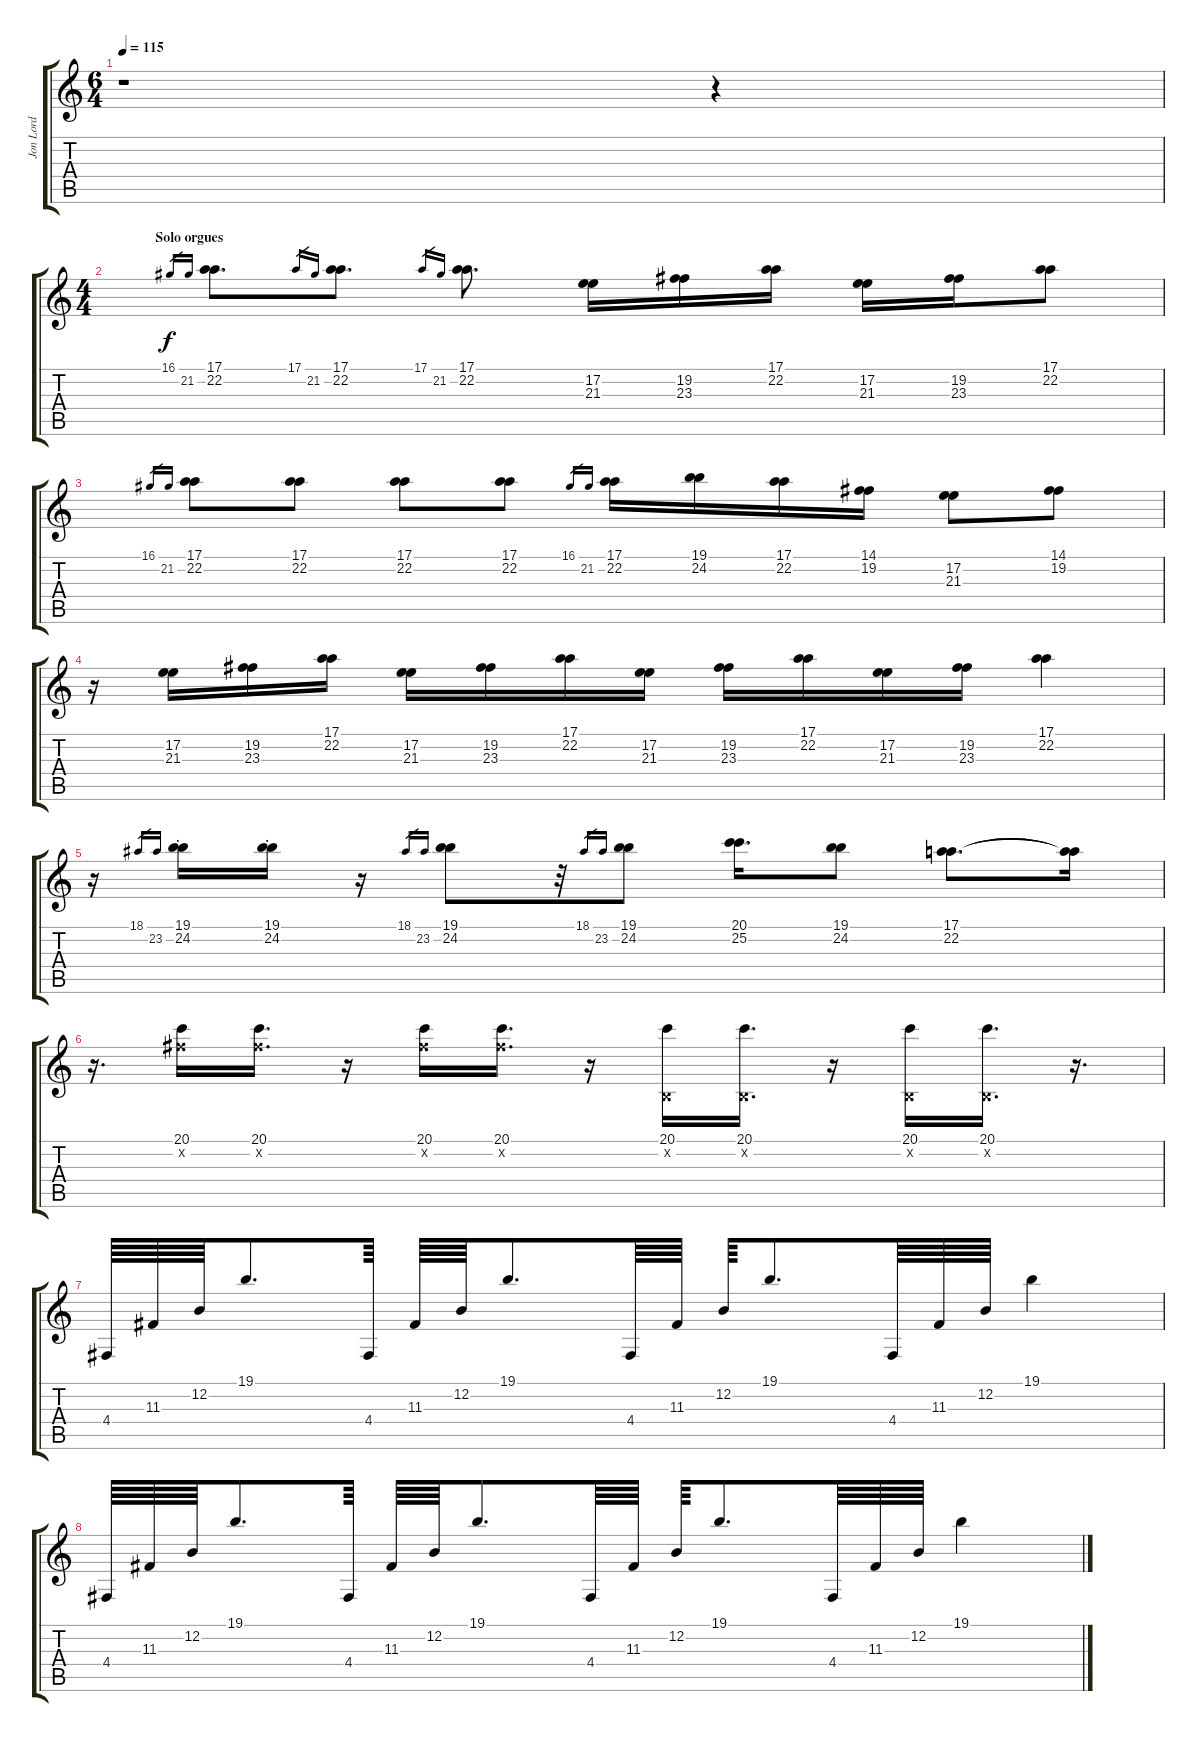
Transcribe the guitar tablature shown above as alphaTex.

\track ("Jon Lord" "Jon Lord") {instrument drawbarorgan}
\staff {score tabs}
\tuning (E4 B3 G3 D3 A2 E2) {hide}
\ts (6 4)
\tempo 115
\clef g2
\ks c
r.1{dy f} r.4 |
\ts (4 4)
\section ("" "Solo orgues")
16.1.16{gr} 21.2.16{gr} (17.1 22.2).8{d volume 13} 17.1.16{gr} 21.2.16{gr} (17.1 22.2).8{d} 17.1.16{gr} 21.2.16{gr} (17.1 22.2).8{d} (17.2 21.3).16 (19.2 23.3).16 (17.1 22.2).16 (17.2 21.3).16 (19.2 23.3).16 (17.1 22.2).8 |
16.1.16{gr} 21.2.16{gr} (17.1 22.2).8 (17.1 22.2).8 (17.1 22.2).8 (17.1 22.2).8 16.1.16{gr} 21.2.16{gr} (17.1 22.2).16 (19.1 24.2).16 (17.1 22.2).16 (14.1 19.2).16 (17.2 21.3).8 (14.1 19.2).8 |
r.16 (17.2 21.3).16 (19.2 23.3).16 (17.1 22.2).16 (17.2 21.3).16 (19.2 23.3).16 (17.1 22.2).16 (17.2 21.3).16 (19.2 23.3).16 (17.1 22.2).16 (17.2 21.3).16 (19.2 23.3).16 (17.1 22.2).4 |
r.16 18.1.16{gr} 23.2.16{gr} (19.1{st} 24.2{st}).16 (19.1{st} 24.2{st}).16 r.16 18.1.16{gr} 23.2.16{gr} (19.1 24.2).8 r.32 18.1.16{gr} 23.2.16{gr} (19.1 24.2).8 (20.1 25.2).16{d} (19.1 24.2).8 (17.1 22.2).8{d} (17.1{t} 22.2{t}).16 |
r.16{d} (20.1 19.2{x}).16 (20.1 19.2{x}).16{d} r.16 (20.1 19.2{x}).16 (20.1 19.2{x}).16{d} r.16 (20.1 0.2{x}).16 (20.1 0.2{x}).16{d} r.16 (20.1 0.2{x}).16 (20.1 0.2{x}).16{d} r.16{d} |
4.4.64 11.3.64 12.2.64 19.1.8{d} 4.4.64 11.3.64 12.2.64 19.1.8{d} 4.4.64 11.3.64 12.2.64 19.1.8{d} 4.4.64 11.3.64 12.2.64 19.1.4 |
4.4.64 11.3.64 12.2.64 19.1.8{d} 4.4.64 11.3.64 12.2.64 19.1.8{d} 4.4.64 11.3.64 12.2.64 19.1.8{d} 4.4.64 11.3.64 12.2.64 19.1.4
